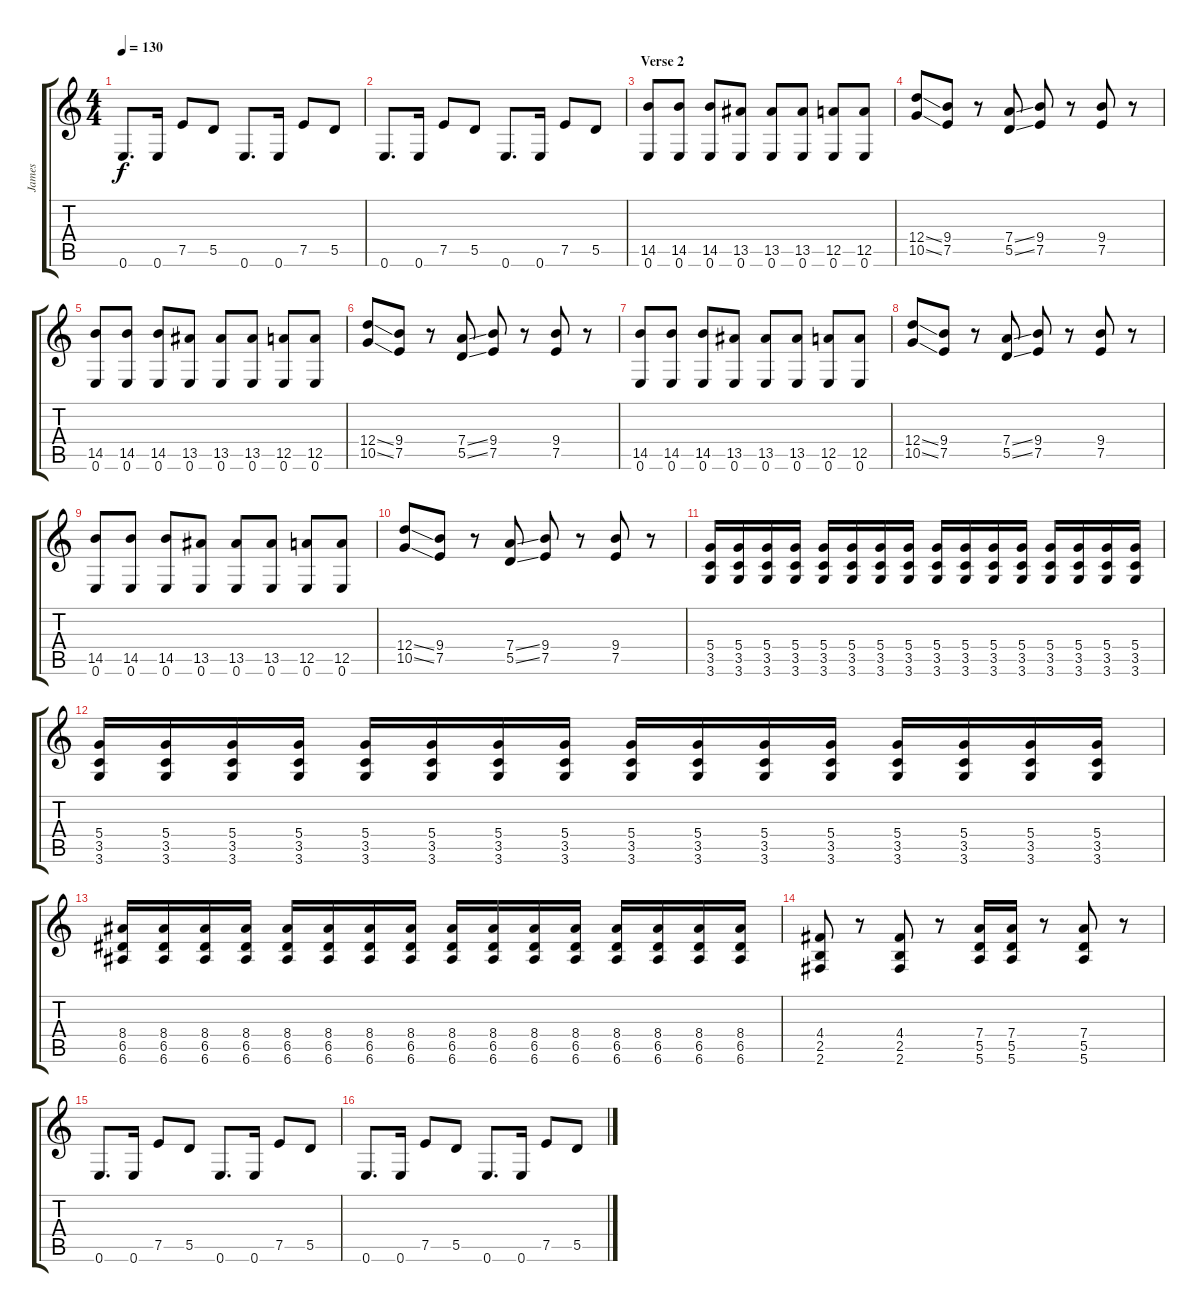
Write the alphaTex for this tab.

\track ("James" "James") {instrument distortionguitar}
\staff {score tabs}
\tuning (E4 B3 G3 D3 A2 E2) {hide}
\ts (4 4)
\tempo 130
\clef g2
\ks c
0.6.8{d dy f} 0.6.16 7.5.8 5.5.8 0.6.8{d} 0.6.16 7.5.8 5.5.8 |
0.6.8{d} 0.6.16 7.5.8 5.5.8 0.6.8{d} 0.6.16 7.5.8 5.5.8 |
\section ("" "Verse 2")
(14.5 0.6).8 (14.5 0.6).8 (14.5 0.6).8 (13.5 0.6).8 (13.5 0.6).8 (13.5 0.6).8 (12.5 0.6).8 (12.5 0.6).8 |
(12.4{ss} 10.5{ss}).8 (9.4 7.5).8 r.8 (7.4{ss} 5.5{ss}).8 (9.4 7.5).8 r.8 (9.4 7.5).8 r.8 |
(14.5 0.6).8 (14.5 0.6).8 (14.5 0.6).8 (13.5 0.6).8 (13.5 0.6).8 (13.5 0.6).8 (12.5 0.6).8 (12.5 0.6).8 |
(12.4{ss} 10.5{ss}).8 (9.4 7.5).8 r.8 (7.4{ss} 5.5{ss}).8 (9.4 7.5).8 r.8 (9.4 7.5).8 r.8 |
(14.5 0.6).8 (14.5 0.6).8 (14.5 0.6).8 (13.5 0.6).8 (13.5 0.6).8 (13.5 0.6).8 (12.5 0.6).8 (12.5 0.6).8 |
(12.4{ss} 10.5{ss}).8 (9.4 7.5).8 r.8 (7.4{ss} 5.5{ss}).8 (9.4 7.5).8 r.8 (9.4 7.5).8 r.8 |
(14.5 0.6).8 (14.5 0.6).8 (14.5 0.6).8 (13.5 0.6).8 (13.5 0.6).8 (13.5 0.6).8 (12.5 0.6).8 (12.5 0.6).8 |
(12.4{ss} 10.5{ss}).8 (9.4 7.5).8 r.8 (7.4{ss} 5.5{ss}).8 (9.4 7.5).8 r.8 (9.4 7.5).8 r.8 |
\section ("" "")
(5.4 3.5 3.6).16 (5.4 3.5 3.6).16 (5.4 3.5 3.6).16 (5.4 3.5 3.6).16 (5.4 3.5 3.6).16 (5.4 3.5 3.6).16 (5.4 3.5 3.6).16 (5.4 3.5 3.6).16 (5.4 3.5 3.6).16 (5.4 3.5 3.6).16 (5.4 3.5 3.6).16 (5.4 3.5 3.6).16 (5.4 3.5 3.6).16 (5.4 3.5 3.6).16 (5.4 3.5 3.6).16 (5.4 3.5 3.6).16 |
(5.4 3.5 3.6).16 (5.4 3.5 3.6).16 (5.4 3.5 3.6).16 (5.4 3.5 3.6).16 (5.4 3.5 3.6).16 (5.4 3.5 3.6).16 (5.4 3.5 3.6).16 (5.4 3.5 3.6).16 (5.4 3.5 3.6).16 (5.4 3.5 3.6).16 (5.4 3.5 3.6).16 (5.4 3.5 3.6).16 (5.4 3.5 3.6).16 (5.4 3.5 3.6).16 (5.4 3.5 3.6).16 (5.4 3.5 3.6).16 |
(8.4 6.5 6.6).16 (8.4 6.5 6.6).16 (8.4 6.5 6.6).16 (8.4 6.5 6.6).16 (8.4 6.5 6.6).16 (8.4 6.5 6.6).16 (8.4 6.5 6.6).16 (8.4 6.5 6.6).16 (8.4 6.5 6.6).16 (8.4 6.5 6.6).16 (8.4 6.5 6.6).16 (8.4 6.5 6.6).16 (8.4 6.5 6.6).16 (8.4 6.5 6.6).16 (8.4 6.5 6.6).16 (8.4 6.5 6.6).16 |
(4.4 2.5 2.6).8 r.8 (4.4 2.5 2.6).8 r.8 (7.4 5.5 5.6).16 (7.4 5.5 5.6).16 r.8 (7.4 5.5 5.6).8 r.8 |
\section ("" "")
0.6.8{d} 0.6.16 7.5.8 5.5.8 0.6.8{d} 0.6.16 7.5.8 5.5.8 |
0.6.8{d} 0.6.16 7.5.8 5.5.8 0.6.8{d} 0.6.16 7.5.8 5.5.8
